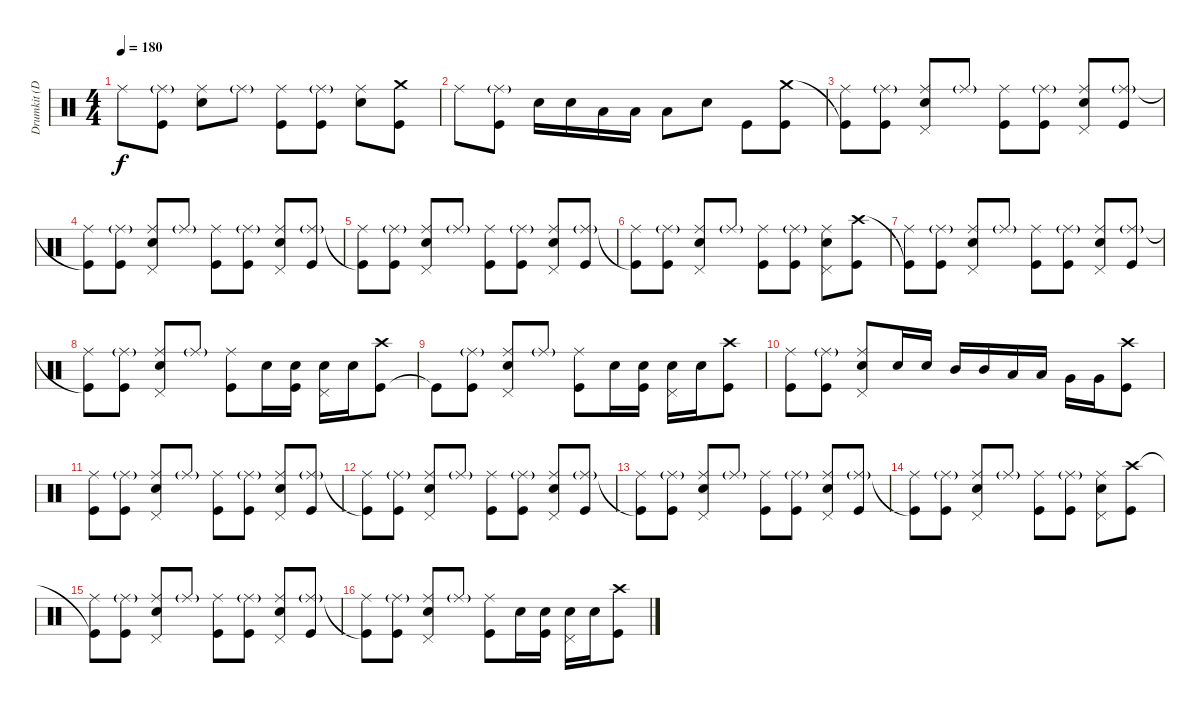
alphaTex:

\track ("Drumkit (DeGrasso)" "Drumkit (D") {instrument percussion}
\staff {score}
\articulation defaults
\ts (4 4)
\tempo 180
\clef neutral
\ks c "Ride (middle)".8{dy f}
("Kick (hit)" "Ride (middle)"{g}).8 ("Snare (hit) 2" "Ride (middle)").8 "Ride (middle)"{g}.8 ("Ride (middle)" "Kick (hit)").8 ("Kick (hit)" "Ride (middle)"{g}).8 ("Snare (hit) 2" "Ride (middle)").8 ("Kick (hit)" "Crash medium (hit)").8 |
"Ride (middle)".8 ("Kick (hit)" "Ride (middle)"{g}).8 "Snare (hit) 2".16 "Snare (hit) 2".16 "Low Tom (hit)".16 "Low Tom (hit)".16 "Low Floor Tom (hit)".8 "Snare (hit) 2".8 "Kick (hit)".8 ("Kick (hit)" "Crash medium (hit)").8 |
("Ride (middle)" "Kick (hit)"{t}).8 ("Kick (hit)" "Ride (middle)"{g}).8 ("Snare (hit) 2" "Ride (middle)" "Pedal Hi-Hat (hit)").8 "Ride (middle)"{g}.8 ("Ride (middle)" "Kick (hit)").8 ("Kick (hit)" "Ride (middle)"{g}).8 ("Snare (hit) 2" "Ride (middle)" "Pedal Hi-Hat (hit)").8 ("Kick (hit)" "Ride (middle)"{g}).8 |
("Ride (middle)" "Kick (hit)"{t}).8 ("Kick (hit)" "Ride (middle)"{g}).8 ("Snare (hit) 2" "Ride (middle)" "Pedal Hi-Hat (hit)").8 "Ride (middle)"{g}.8 ("Ride (middle)" "Kick (hit)").8 ("Kick (hit)" "Ride (middle)"{g}).8 ("Snare (hit) 2" "Ride (middle)" "Pedal Hi-Hat (hit)").8 ("Kick (hit)" "Ride (middle)"{g}).8 |
("Ride (middle)" "Kick (hit)"{t}).8 ("Kick (hit)" "Ride (middle)"{g}).8 ("Snare (hit) 2" "Ride (middle)" "Pedal Hi-Hat (hit)").8 "Ride (middle)"{g}.8 ("Ride (middle)" "Kick (hit)").8 ("Kick (hit)" "Ride (middle)"{g}).8 ("Snare (hit) 2" "Ride (middle)" "Pedal Hi-Hat (hit)").8 ("Kick (hit)" "Ride (middle)"{g}).8 |
("Ride (middle)" "Kick (hit)"{t}).8 ("Kick (hit)" "Ride (middle)"{g}).8 ("Snare (hit) 2" "Ride (middle)" "Pedal Hi-Hat (hit)").8 "Ride (middle)"{g}.8 ("Ride (middle)" "Kick (hit)").8 ("Kick (hit)" "Ride (middle)"{g}).8 ("Snare (hit) 2" "Ride (middle)" "Pedal Hi-Hat (hit)").8 ("Kick (hit)" "Crash high (hit)").8 |
("Ride (middle)" "Kick (hit)"{t}).8 ("Kick (hit)" "Ride (middle)"{g}).8 ("Snare (hit) 2" "Ride (middle)" "Pedal Hi-Hat (hit)").8 "Ride (middle)"{g}.8 ("Ride (middle)" "Kick (hit)").8 ("Kick (hit)" "Ride (middle)"{g}).8 ("Snare (hit) 2" "Ride (middle)" "Pedal Hi-Hat (hit)").8 ("Kick (hit)" "Ride (middle)"{g}).8 |
("Ride (middle)" "Kick (hit)"{t}).8 ("Kick (hit)" "Ride (middle)"{g}).8 ("Snare (hit) 2" "Ride (middle)" "Pedal Hi-Hat (hit)").8 "Ride (middle)"{g}.8 ("Ride (middle)" "Kick (hit)").8 "Snare (hit) 2".16 ("Kick (hit)" "Snare (hit) 2").16 ("Snare (hit) 2" "Pedal Hi-Hat (hit)").16 "Snare (hit) 2".16 ("Kick (hit)" "Crash high (hit)").8 |
"Kick (hit)"{t}.8 ("Kick (hit)" "Ride (middle)"{g}).8 ("Snare (hit) 2" "Ride (middle)" "Pedal Hi-Hat (hit)").8 "Ride (middle)"{g}.8 ("Ride (middle)" "Kick (hit)").8 "Snare (hit) 2".16 ("Kick (hit)" "Snare (hit) 2").16 ("Snare (hit) 2" "Pedal Hi-Hat (hit)").16 "Snare (hit) 2".16 ("Kick (hit)" "Crash high (hit)").8 |
("Ride (middle)" "Kick (hit)").8 ("Kick (hit)" "Ride (middle)"{g}).8 ("Snare (hit) 2" "Ride (middle)" "Pedal Hi-Hat (hit)").8 "Snare (hit) 2".16 "Snare (hit) 2".16 "Mid Tom (hit)".16 "Mid Tom (hit)".16 "Low Tom (hit)".16 "Low Tom (hit)".16 "Very Low Tom (hit)".16 "Very Low Tom (hit)".16 ("Kick (hit)" "Crash high (hit)").8 |
("Ride (middle)" "Kick (hit)").8 ("Kick (hit)" "Ride (middle)"{g}).8 ("Snare (hit) 2" "Ride (middle)" "Pedal Hi-Hat (hit)").8 "Ride (middle)"{g}.8 ("Ride (middle)" "Kick (hit)").8 ("Kick (hit)" "Ride (middle)"{g}).8 ("Snare (hit) 2" "Ride (middle)" "Pedal Hi-Hat (hit)").8 ("Kick (hit)" "Ride (middle)"{g}).8 |
("Ride (middle)" "Kick (hit)"{t}).8 ("Kick (hit)" "Ride (middle)"{g}).8 ("Snare (hit) 2" "Ride (middle)" "Pedal Hi-Hat (hit)").8 "Ride (middle)"{g}.8 ("Ride (middle)" "Kick (hit)").8 ("Kick (hit)" "Ride (middle)"{g}).8 ("Snare (hit) 2" "Ride (middle)" "Pedal Hi-Hat (hit)").8 ("Kick (hit)" "Ride (middle)"{g}).8 |
("Ride (middle)" "Kick (hit)"{t}).8 ("Kick (hit)" "Ride (middle)"{g}).8 ("Snare (hit) 2" "Ride (middle)" "Pedal Hi-Hat (hit)").8 "Ride (middle)"{g}.8 ("Ride (middle)" "Kick (hit)").8 ("Kick (hit)" "Ride (middle)"{g}).8 ("Snare (hit) 2" "Ride (middle)" "Pedal Hi-Hat (hit)").8 ("Kick (hit)" "Ride (middle)"{g}).8 |
("Ride (middle)" "Kick (hit)"{t}).8 ("Kick (hit)" "Ride (middle)"{g}).8 ("Snare (hit) 2" "Ride (middle)" "Pedal Hi-Hat (hit)").8 "Ride (middle)"{g}.8 ("Ride (middle)" "Kick (hit)").8 ("Kick (hit)" "Ride (middle)"{g}).8 ("Snare (hit) 2" "Ride (middle)" "Pedal Hi-Hat (hit)").8 ("Kick (hit)" "Crash high (hit)").8 |
("Ride (middle)" "Kick (hit)"{t}).8 ("Kick (hit)" "Ride (middle)"{g}).8 ("Snare (hit) 2" "Ride (middle)" "Pedal Hi-Hat (hit)").8 "Ride (middle)"{g}.8 ("Ride (middle)" "Kick (hit)").8 ("Kick (hit)" "Ride (middle)"{g}).8 ("Snare (hit) 2" "Ride (middle)" "Pedal Hi-Hat (hit)").8 ("Kick (hit)" "Ride (middle)"{g}).8 |
("Ride (middle)" "Kick (hit)"{t}).8 ("Kick (hit)" "Ride (middle)"{g}).8 ("Snare (hit) 2" "Ride (middle)" "Pedal Hi-Hat (hit)").8 "Ride (middle)"{g}.8 ("Ride (middle)" "Kick (hit)").8 "Snare (hit) 2".16 ("Kick (hit)" "Snare (hit) 2").16 ("Snare (hit) 2" "Pedal Hi-Hat (hit)").16 "Snare (hit) 2".16 ("Kick (hit)" "Crash high (hit)").8
